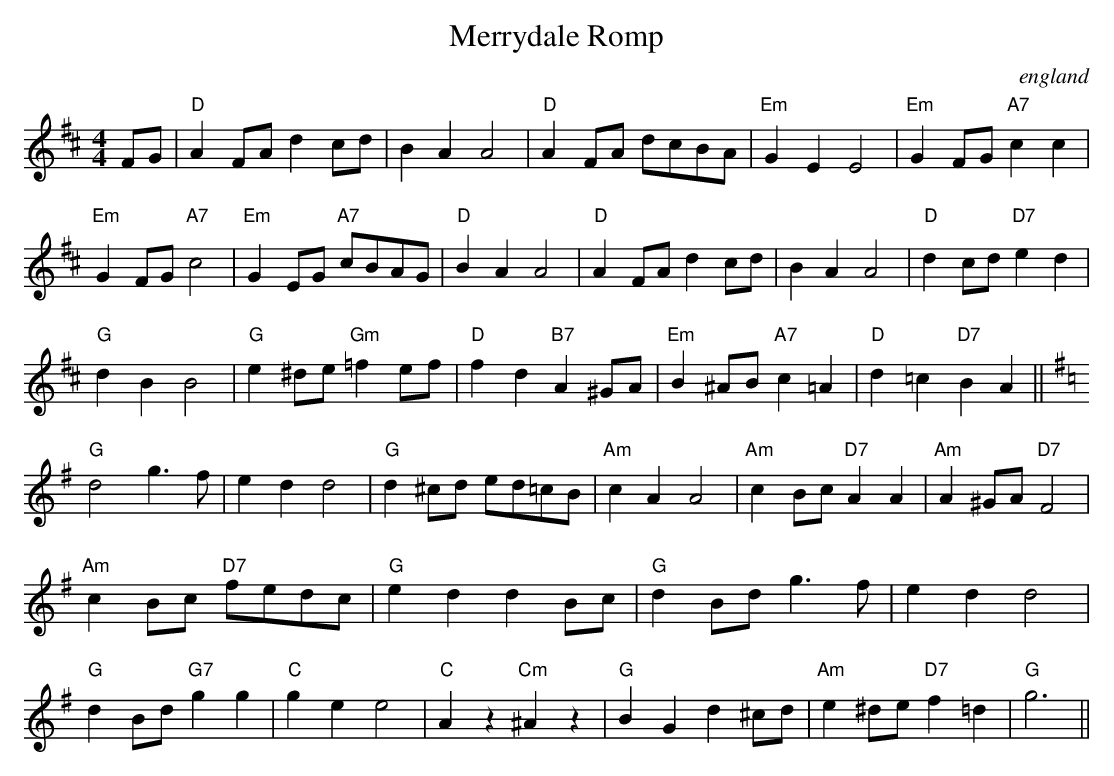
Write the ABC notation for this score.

X:1
T:Merrydale Romp
O:england
M:4/4
L:1/4
K:D
F/2G/2|"D"AF/2A/2 dc/2d/2|BA A2|"D"AF/2A/2 d/2c/2B/2A/2|"Em"GE E2|\
"Em"GF/2G/2 "A7"cc|
"Em"GF/2G/2 "A7"c2|"Em"GE/2G/2 "A7"c/2B/2A/2G/2|"D"BA A2|"D"AF/2A/2 dc/2d/2|\
BA A2|"D"dc/2d/2 "D7"ed|
"G"dB B2|"G"e^d/2e/2 "Gm"=fe/2f/2|"D"fd "B7"A^G/2A/2|"Em"B^A/2B/2 "A7"c=A|\
"D"d=c "D7"BA||
K:G
"G"d2 g3/2f/2|ed d2|"G"d^c/2d/2 e/2d/2=c/2B/2|"Am"cA A2|"Am"cB/2c/2 "D7"AA|\
"Am"A^G/2A/2 "D7"F2|
"Am"cB/2c/2 "D7"f/2e/2d/2c/2|"G"ed dB/2c/2|"G"dB/2d/2 g3/2f/2|ed d2|
"G"dB/2d/2 "G7"gg|"C"ge e2|"C"Az"Cm"^Az|"G"BG d^c/2d/2|"Am"e^d/2e/2 "D7"f=d|\
"G"g3||
